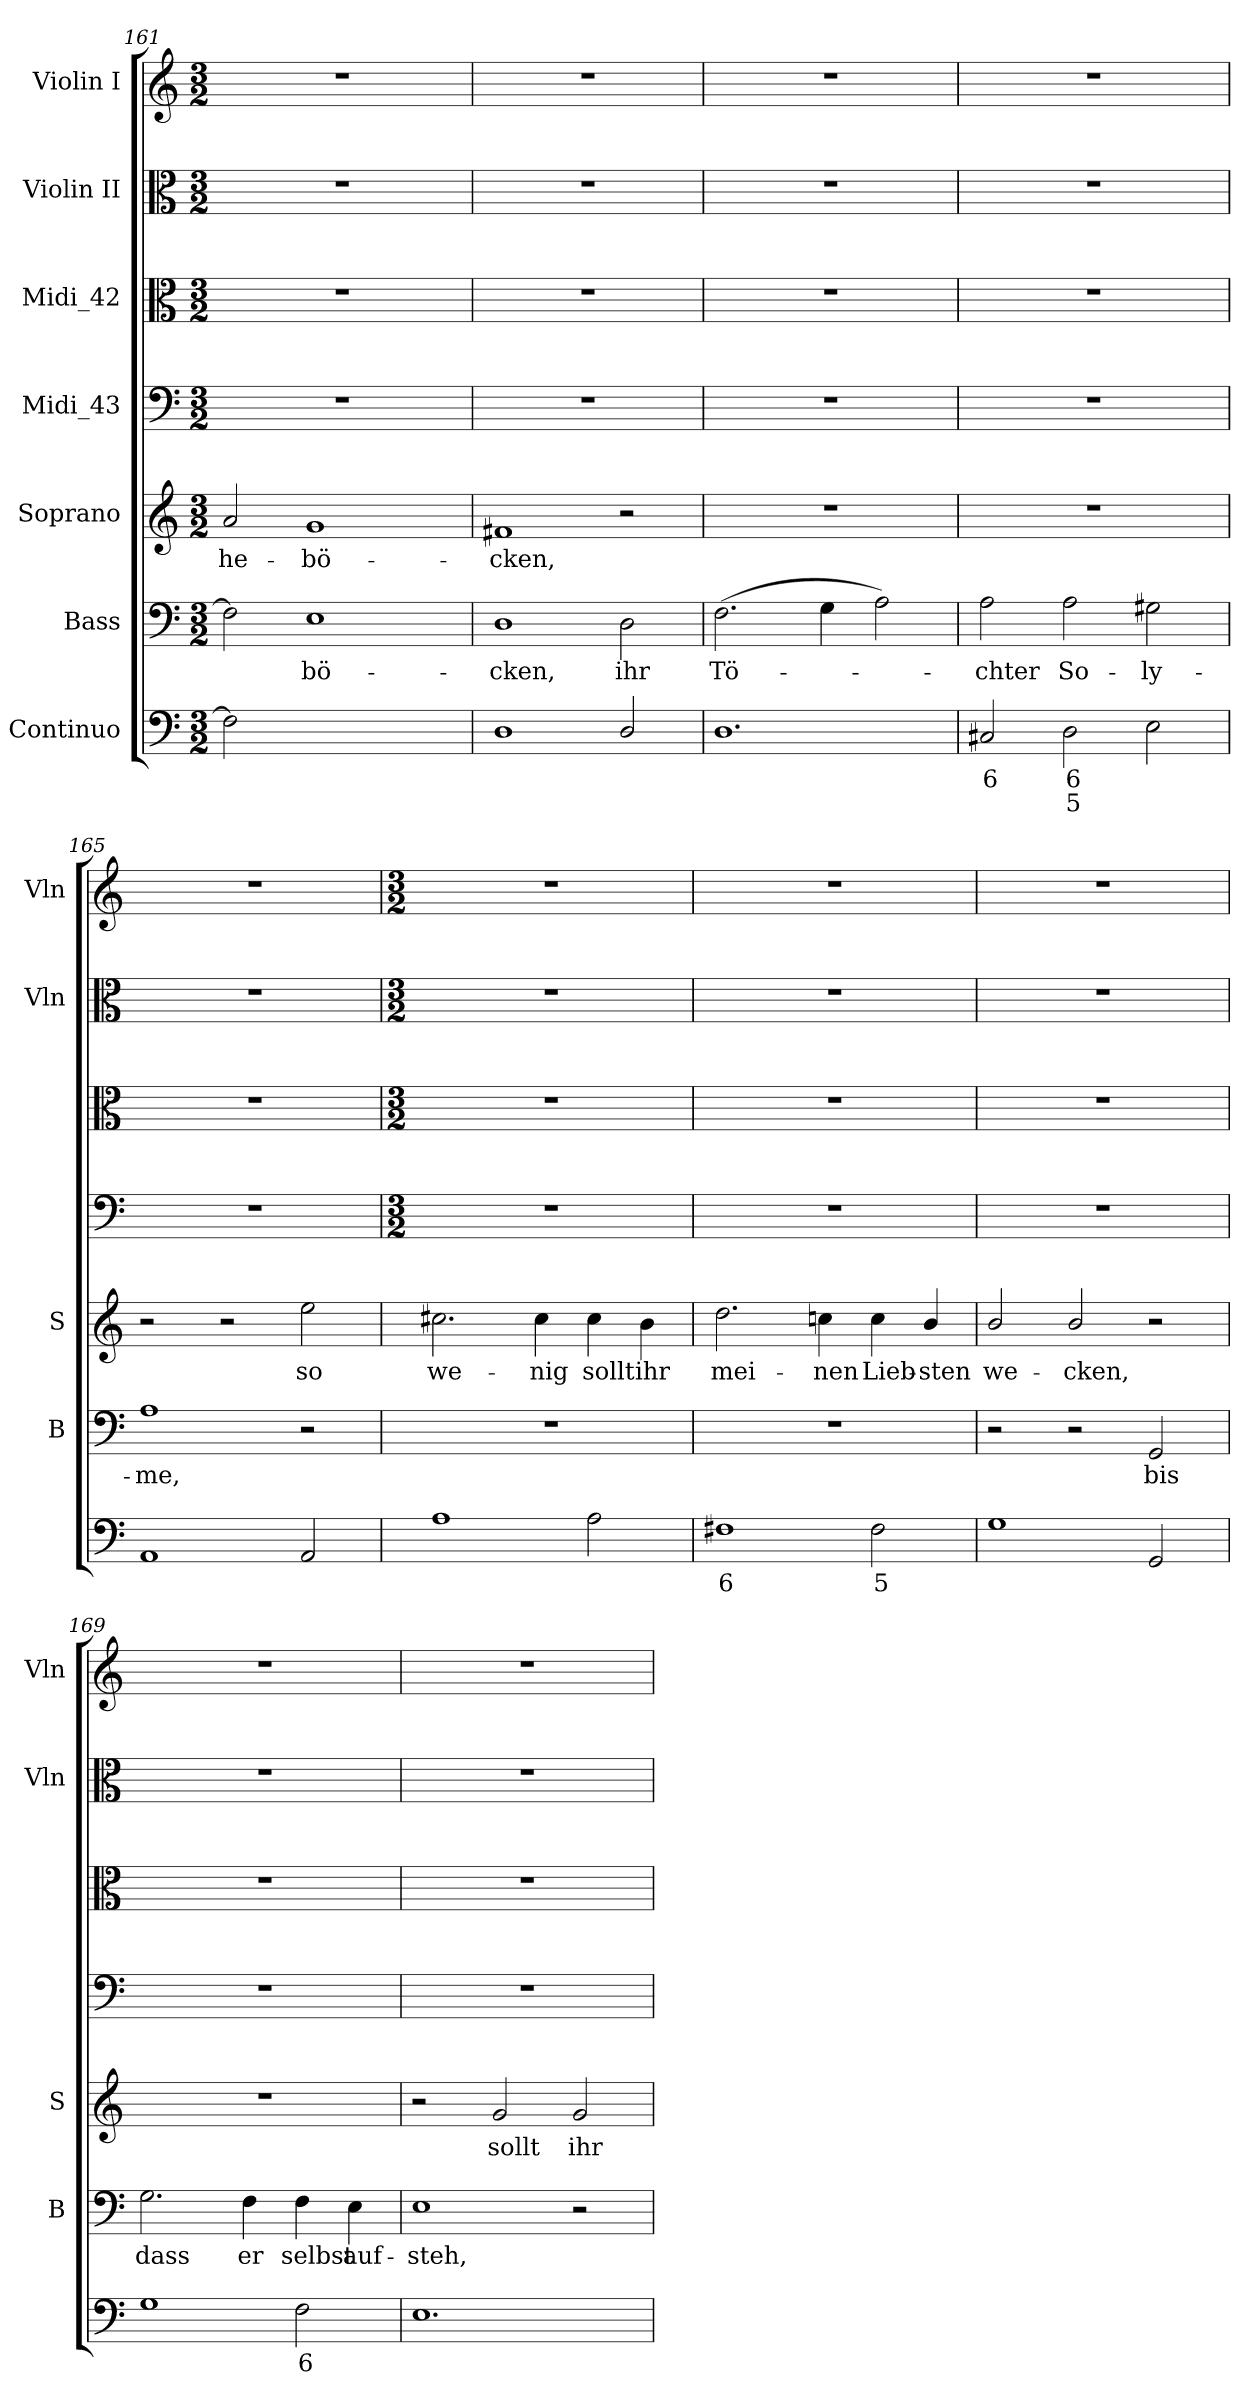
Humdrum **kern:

**kern	**text	**text	**kern	**text	**kern	**text	**kern	**kern	**kern	**kern
*part7	*part7	*part7	*part6	*part6	*part5	*part5	*part4	*part3	*part2	*part1
*staff7	*staff7	*staff7	*staff6	*staff6	*staff5	*staff5	*staff4	*staff3	*staff2	*staff1
*I"Continuo	*	*	*I"Bass	*	*I"Soprano	*	*I"Midi_43	*I"Midi_42	*I"Violin II	*I"Violin I
*	*	*	*I'B	*	*I'S	*	*	*	*I'Vln	*I'Vln
*clefF4	*	*	*clefF4	*	*clefG2	*	*clefF4	*clefC3	*clefC3	*clefG2
*k[]	*	*	*k[]	*	*k[]	*	*k[]	*k[]	*k[]	*k[]
*C:	*	*	*C:	*	*C:	*	*C:	*C:	*C:	*C:
*M3/2	*	*	*M3/2	*	*M3/2	*	*M3/2	*M3/2	*M3/2	*M3/2
=161	=161	=161	=161	=161	=161	=161	=161	=161	=161	=161
!	!	!	!	!	!	!LO:LY:b	!	!	!	!
2F]	.	.	2F]	.	2a	-he-	1.r	1.r	1.r	1.r
!	!LO:LY:b	!	!	!LO:LY:b	!	!LO:LY:b	!	!	!	!
[2Eyy	7	.	1E	bö-	1g	-bö-	.	.	.	.
!	!LO:LY:b	!	!	!	!	!	!	!	!	!
2Eyy]	6	.	.	.	.	.	.	.	.	.
=162	=162	=162	=162	=162	=162	=162	=162	=162	=162	=162
!	!	!	!	!LO:LY:b	!	!LO:LY:b	!	!	!	!
1D	.	.	1D	-cken,	1f#X	-cken,	1.r	1.r	1.r	1.r
!	!	!	!	!LO:LY:b	!	!	!	!	!	!
2D/	.	.	2D	ihr	2r	.	.	.	.	.
=163	=163	=163	=163	=163	=163	=163	=163	=163	=163	=163
!	!	!	!	!LO:LY:b	!LO:N:vis=1	!	!	!	!	!
1.D	.	.	(>2.F	Tö-	1.r	.	1.r	1.r	1.r	1.r
.	.	.	4G	.	.	.	.	.	.	.
.	.	.	2A)	.	.	.	.	.	.	.
=164	=164	=164	=164	=164	=164	=164	=164	=164	=164	=164
!	!LO:LY:b	!	!	!LO:LY:b	!LO:N:vis=1	!	!	!	!	!
2C#X	6	.	2A	chter	1.r	.	1.r	1.r	1.r	1.r
!	!LO:LY:b	!LO:LY:b	!	!LO:LY:b	!	!	!	!	!	!
2D	6	5	2A	So-	.	.	.	.	.	.
!	!	!	!	!LO:LY:b	!	!	!	!	!	!
2E	.	.	2G#X	-ly-	.	.	.	.	.	.
=165	=165	=165	=165	=165	=165	=165	=165	=165	=165	=165
!	!	!	!	!LO:LY:b	!	!	!	!	!	!
1AA	.	.	1A	-me,	2r	.	1.r	1.r	1.r	1.r
.	.	.	.	.	2r	.	.	.	.	.
!	!	!	!	!	!	!LO:LY:b	!	!	!	!
2AA	.	.	2r	.	2ee	so	.	.	.	.
!!LO:LB:g=z
=166	=166	=166	=166	=166	=166	=166	=166	=166	=166	=166
*	*	*	*	*	*	*	*M3/2	*M3/2	*M3/2	*M3/2
!	!	!	!LO:N:vis=1	!	!	!LO:LY:b	!	!	!	!
1A	.	.	1.r	.	2.cc#X	we-	1.r	1.r	1.r	1.r
!	!	!	!	!	!	!LO:LY:b	!	!	!	!
.	.	.	.	.	4cc#	-nig	.	.	.	.
!	!	!	!	!	!	!LO:LY:b	!	!	!	!
2A	.	.	.	.	4cc#	sollt	.	.	.	.
!	!	!	!	!	!	!LO:LY:b	!	!	!	!
.	.	.	.	.	4b	ihr	.	.	.	.
=167	=167	=167	=167	=167	=167	=167	=167	=167	=167	=167
!	!LO:LY:b	!	!LO:N:vis=1	!	!	!LO:LY:b	!	!	!	!
1F#X	6	.	1.r	.	2.dd	mei-	1.r	1.r	1.r	1.r
!	!	!	!	!	!	!LO:LY:b	!	!	!	!
.	.	.	.	.	4ccn	-nen	.	.	.	.
!	!LO:LY:b	!	!	!	!	!LO:LY:b	!	!	!	!
2F#	5	.	.	.	4cc	Lieb-	.	.	.	.
!	!	!	!	!	!	!LO:LY:b	!	!	!	!
.	.	.	.	.	4b/	-sten	.	.	.	.
=168	=168	=168	=168	=168	=168	=168	=168	=168	=168	=168
!	!	!	!	!	!	!LO:LY:b	!	!	!	!
1G	.	.	2r	.	2b/	we-	1.r	1.r	1.r	1.r
!	!	!	!	!	!	!LO:LY:b	!	!	!	!
.	.	.	2r	.	2b/	-cken,	.	.	.	.
!	!	!	!	!LO:LY:b	!	!	!	!	!	!
2GG	.	.	2GG	bis	2r	.	.	.	.	.
=169	=169	=169	=169	=169	=169	=169	=169	=169	=169	=169
!	!	!	!	!LO:LY:b	!LO:N:vis=1	!	!	!	!	!
1G	.	.	2.G	dass	1.r	.	1.r	1.r	1.r	1.r
!	!	!	!	!LO:LY:b	!	!	!	!	!	!
.	.	.	4F	er	.	.	.	.	.	.
!	!LO:LY:b	!	!	!LO:LY:b	!	!	!	!	!	!
2F	6	.	4F	selbst	.	.	.	.	.	.
!	!	!	!	!LO:LY:b	!	!	!	!	!	!
.	.	.	4E	auf-	.	.	.	.	.	.
=170	=170	=170	=170	=170	=170	=170	=170	=170	=170	=170
!	!	!	!	!LO:LY:b	!	!	!	!	!	!
1.E	.	.	1E	-steh,	2r	.	1.r	1.r	1.r	1.r
!	!	!	!	!	!	!LO:LY:b	!	!	!	!
.	.	.	.	.	2g	sollt	.	.	.	.
!	!	!	!	!	!	!LO:LY:b	!	!	!	!
.	.	.	2r	.	2g	ihr	.	.	.	.
=	=	=	=	=	=	=	=	=	=	=
*-	*-	*-	*-	*-	*-	*-	*-	*-	*-	*-
